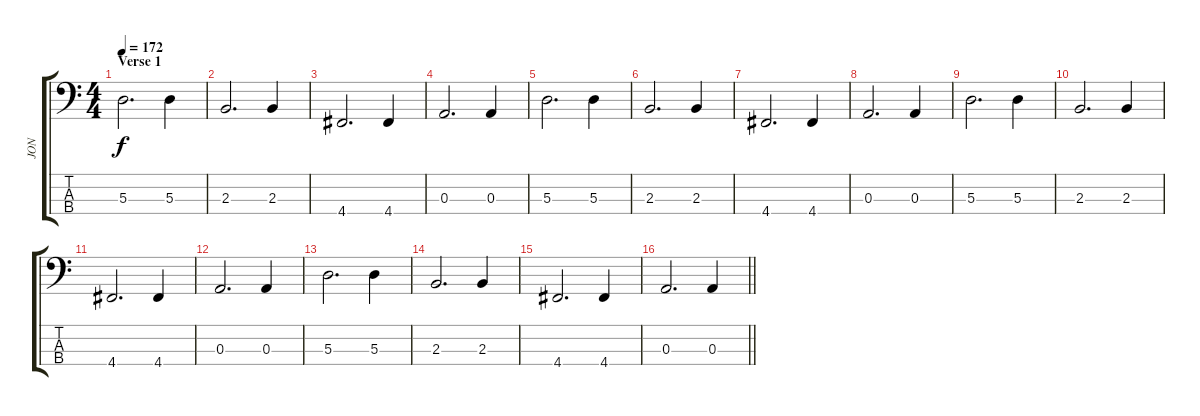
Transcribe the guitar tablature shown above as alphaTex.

\track ("JON" "JON") {instrument electricbassfinger}
\staff {score tabs}
\tuning (G2 D2 A1 D1) {hide}
\ts (4 4)
\section ("" "Verse 1")
\tempo 172
\clef f4
\ks c
5.3.2{d dy f} 5.3.4 |
2.3.2{d} 2.3.4 |
4.4.2{d} 4.4.4 |
0.3.2{d} 0.3.4 |
5.3.2{d} 5.3.4 |
2.3.2{d} 2.3.4 |
4.4.2{d} 4.4.4 |
0.3.2{d} 0.3.4 |
5.3.2{d} 5.3.4 |
2.3.2{d} 2.3.4 |
4.4.2{d} 4.4.4 |
0.3.2{d} 0.3.4 |
5.3.2{d} 5.3.4 |
2.3.2{d} 2.3.4 |
4.4.2{d} 4.4.4 |
\barLineRight lightlight
0.3.2{d} 0.3.4
